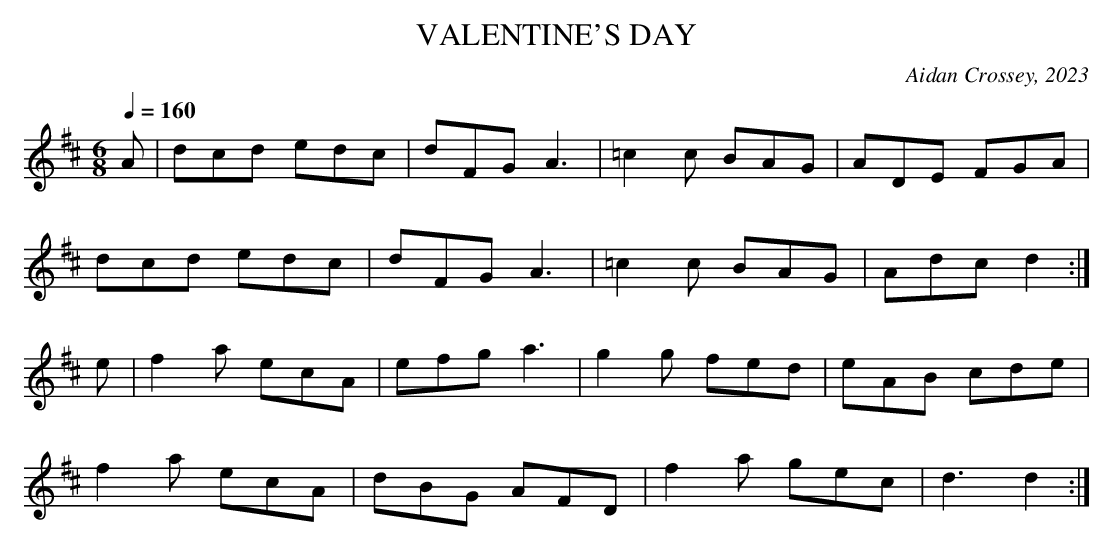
X:1
T:VALENTINE'S DAY
C:Aidan Crossey, 2023
Q:1/4=160
M:6/8
L:1/8
K:D Major
A|dcd edc|dFG A3|=c2 c BAG|ADE FGA|
dcd edc|dFG A3|=c2 c BAG|Adc d2:|
e|f2 a ecA|efg a3|g2 g fed|eAB cde|
f2 a ecA|dBG AFD|f2 a gec|d3 d2:|
